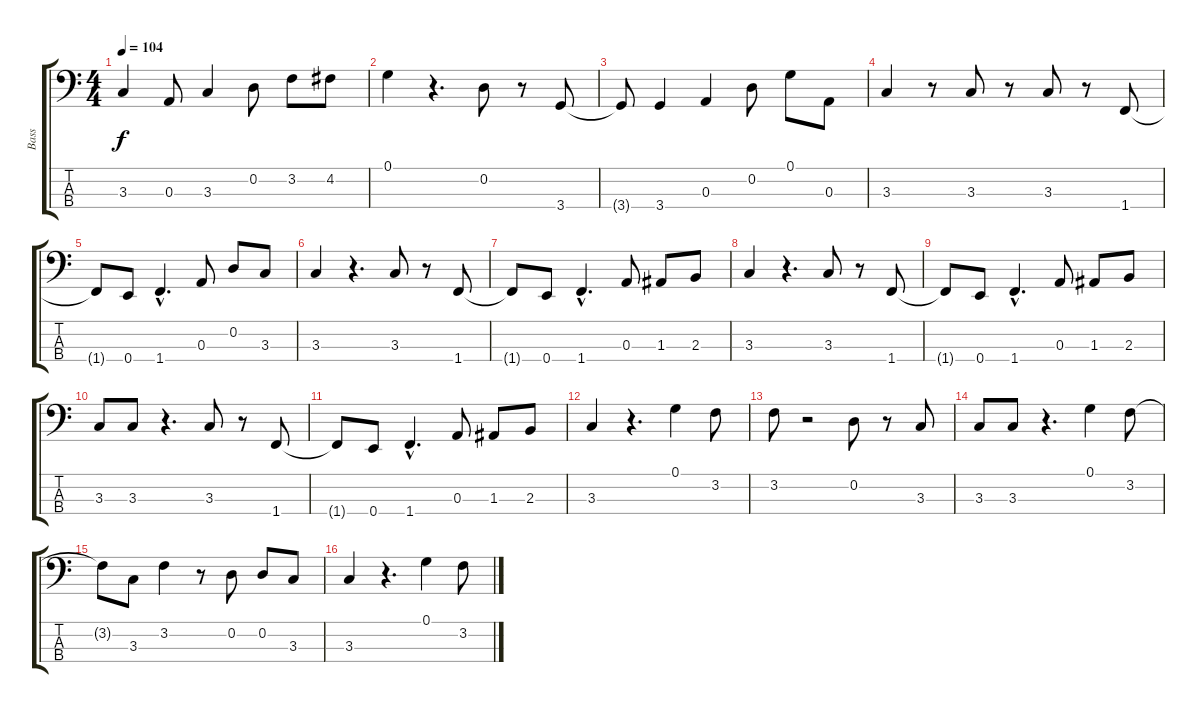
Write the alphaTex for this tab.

\track ("Bass" "Bass") {instrument acousticbass}
\staff {score tabs}
\tuning (G2 D2 A1 E1) {hide}
\ts (4 4)
\tempo 104
\clef f4
\ks c
3.3.4{dy f} 0.3.8 3.3.4 0.2.8 3.2.8 4.2.8 |
0.1.4 r.4{d} 0.2.8 r.8 3.4.8 |
3.4{t}.8 3.4.4 0.3.4 0.2.8 0.1.8 0.3.8 |
3.3.4 r.8 3.3.8 r.8 3.3.8 r.8 1.4.8 |
1.4{t}.8 0.4.8 1.4{hac}.4{d} 0.3.8 0.2.8 3.3.8 |
3.3.4 r.4{d} 3.3.8 r.8 1.4.8 |
1.4{t}.8 0.4.8 1.4{hac}.4{d} 0.3.8 1.3.8 2.3.8 |
3.3.4 r.4{d} 3.3.8 r.8 1.4.8 |
1.4{t}.8 0.4.8 1.4{hac}.4{d} 0.3.8 1.3.8 2.3.8 |
3.3.8 3.3.8 r.4{d} 3.3.8 r.8 1.4.8 |
1.4{t}.8 0.4.8 1.4{hac}.4{d} 0.3.8 1.3.8 2.3.8 |
3.3.4 r.4{d} 0.1.4 3.2.8 |
3.2.8 r.2 0.2.8 r.8 3.3.8 |
3.3.8 3.3.8 r.4{d} 0.1.4 3.2.8 |
3.2{t}.8 3.3.8 3.2.4 r.8 0.2.8 0.2.8 3.3.8 |
3.3.4 r.4{d} 0.1.4 3.2.8
